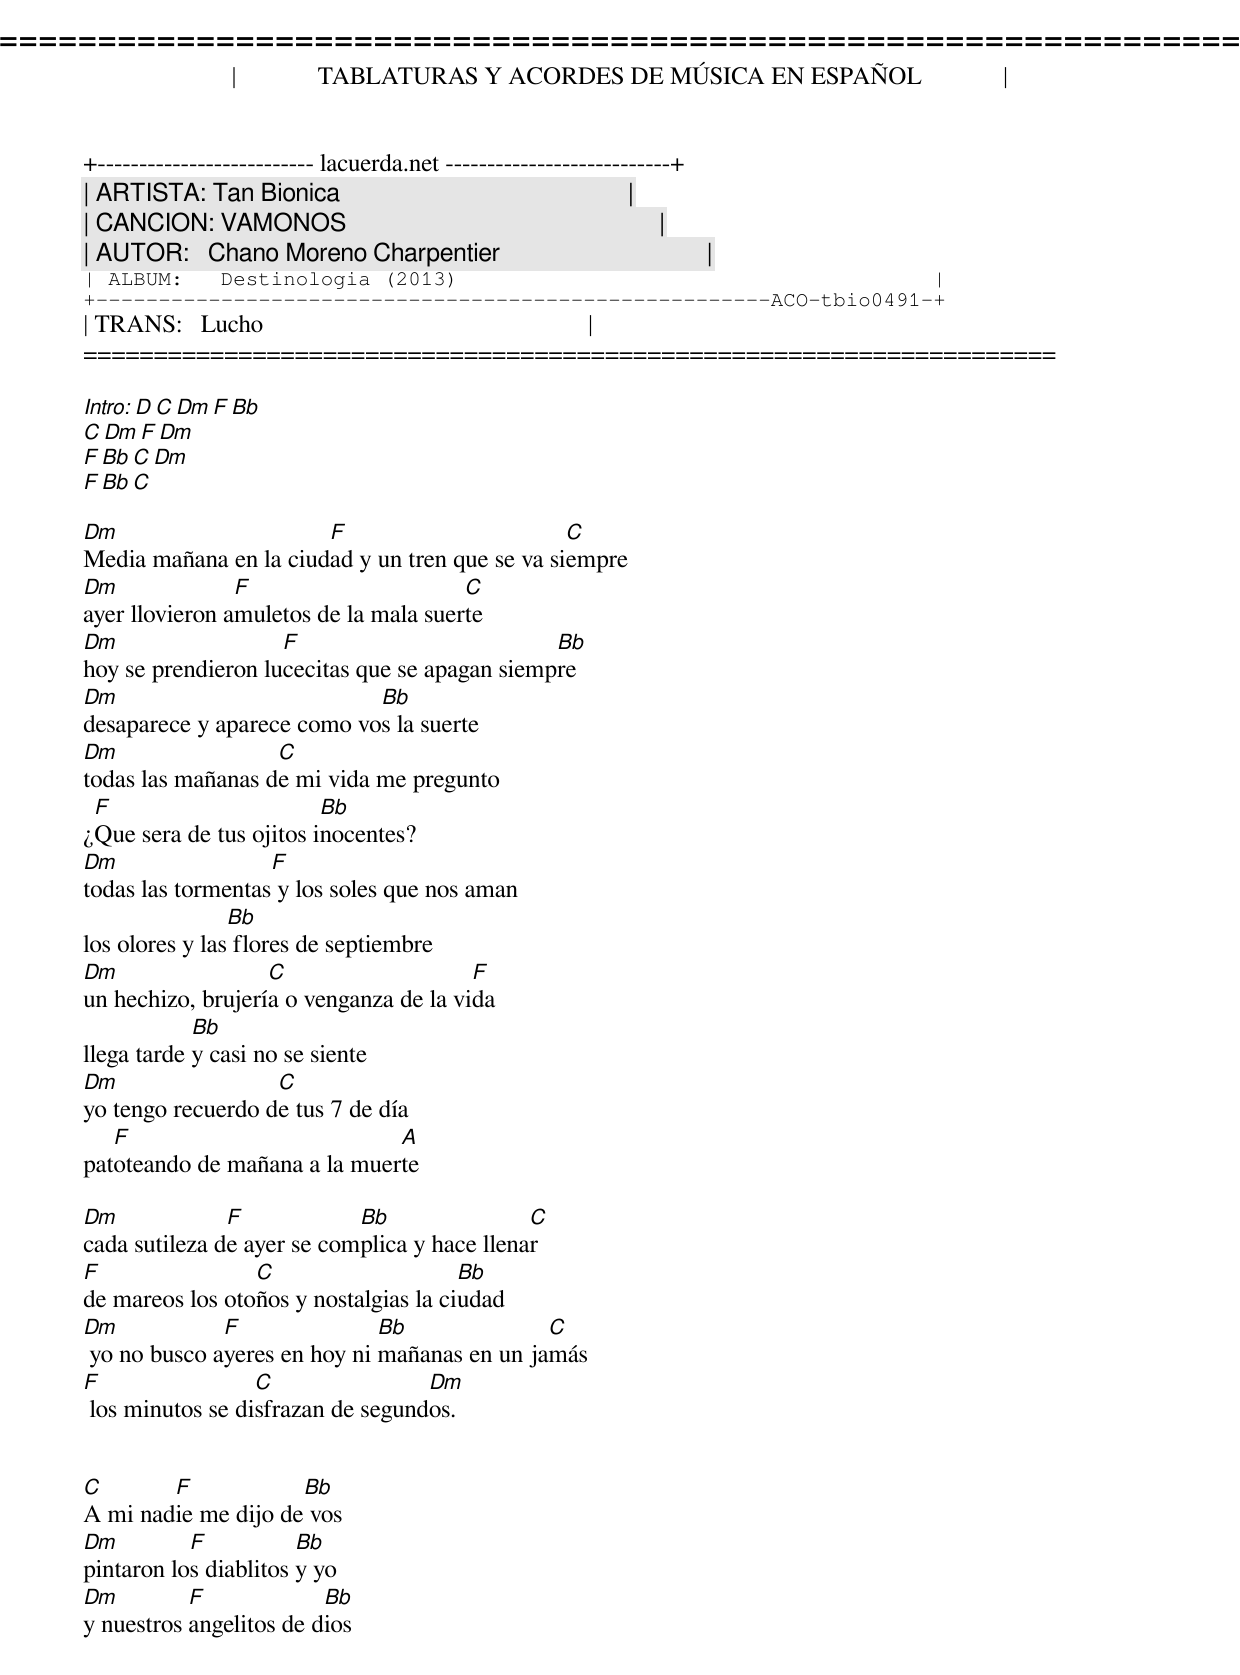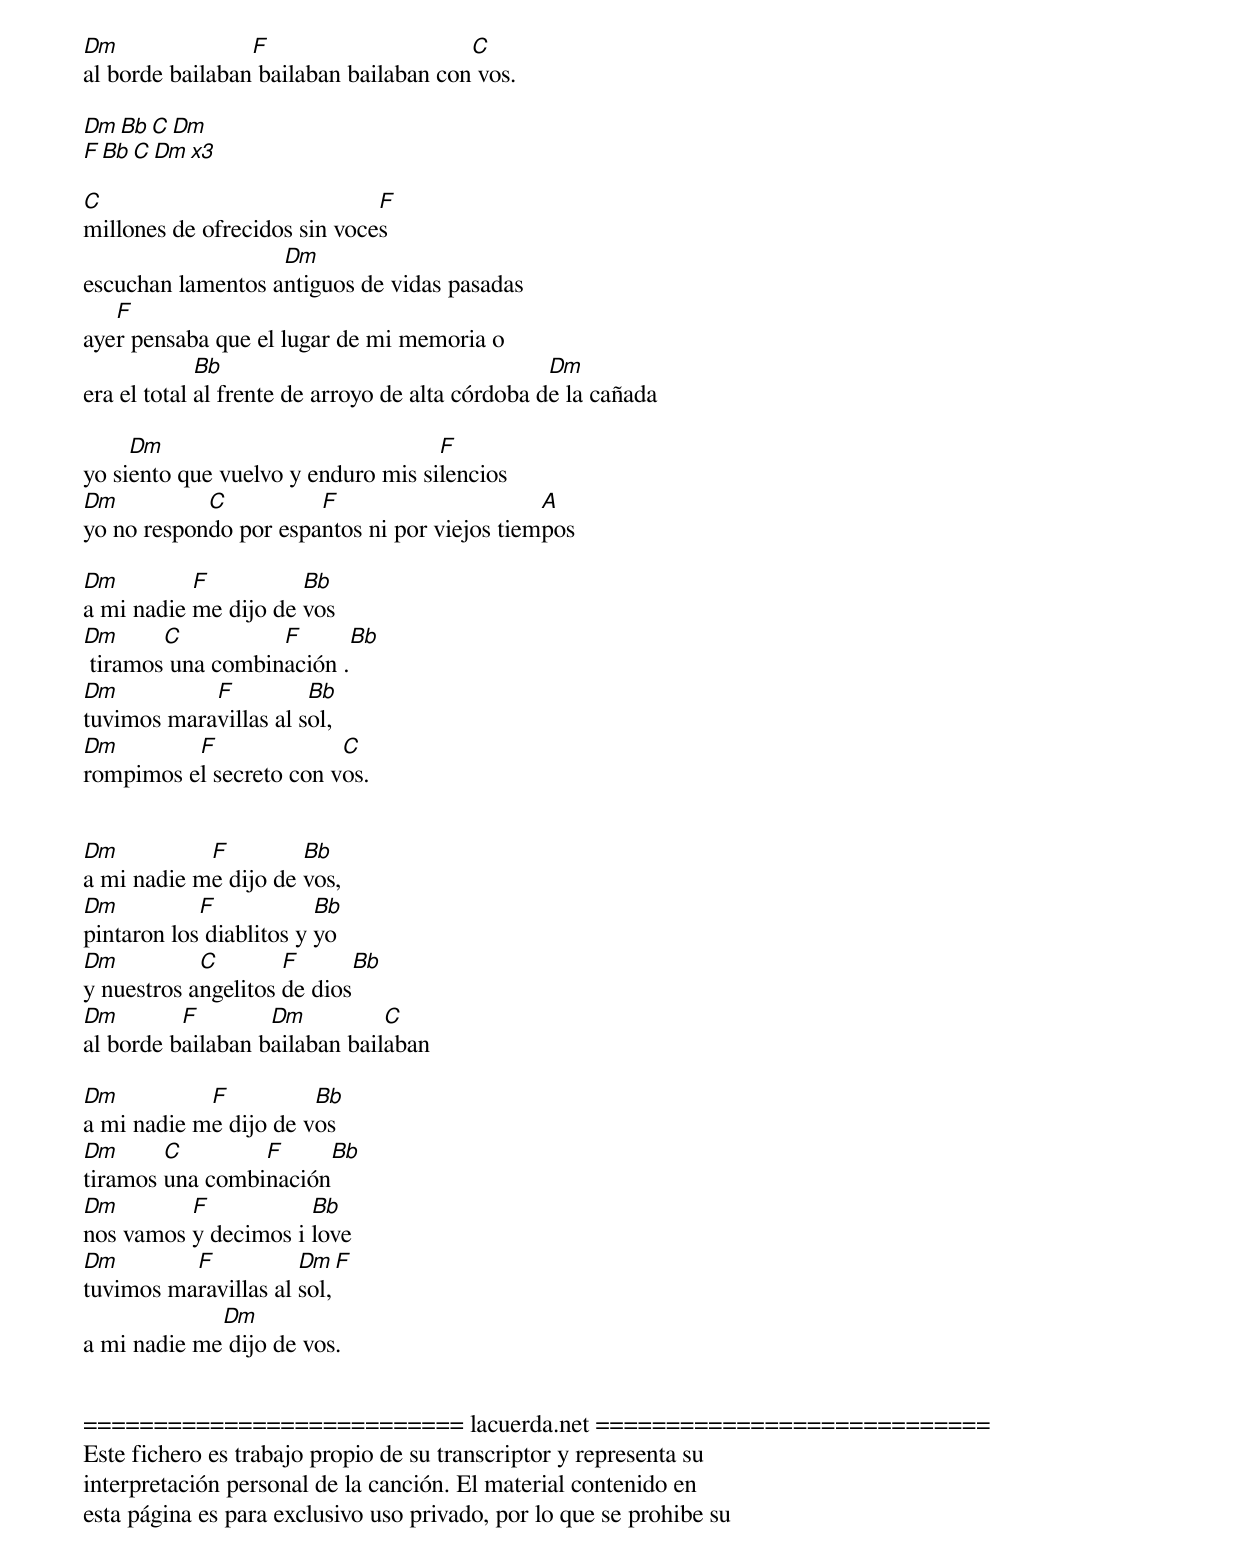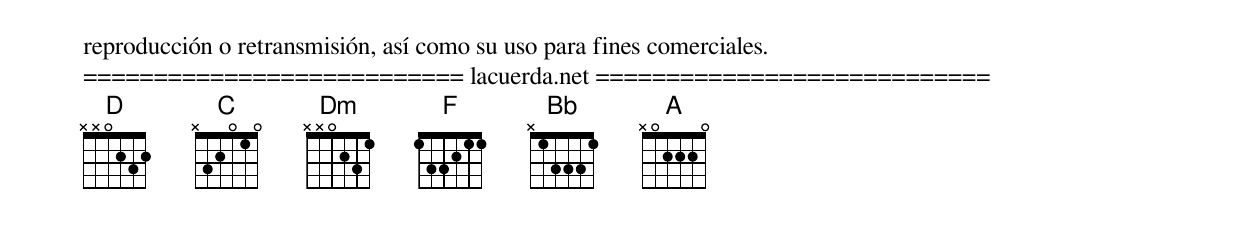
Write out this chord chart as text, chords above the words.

=====================================================================
|             TABLATURAS Y ACORDES DE MÚSICA EN ESPAÑOL             |
+-------------------------- lacuerda.net ---------------------------+
| ARTISTA: Tan Bionica                                              |
| CANCION: VAMONOS                                                  |
| AUTOR:   Chano Moreno Charpentier                                 |
| ALBUM:   Destinologia (2013)                                      |
+------------------------------------------------------ACO-tbio0491-+
| TRANS:   Lucho                                                    |
=====================================================================

Intro: D C Dm F Bb
       C Dm F Dm
       F Bb C Dm
       F Bb C

Dm                     F                        C
Media mañana en la ciudad y un tren que se va siempre
Dm              F                      C
ayer llovieron amuletos de la mala suerte
Dm                  F                          Bb
hoy se prendieron lucecitas que se apagan siempre
Dm                          Bb
desaparece y aparece como vos la suerte
Dm                 C
todas las mañanas de mi vida me pregunto
 F                       Bb
¿Que sera de tus ojitos inocentes?
Dm                 F
todas las tormentas y los soles que nos aman
                Bb
los olores y las flores de septiembre
Dm                 C                    F
un hechizo, brujería o venganza de la vida
            Bb
llega tarde y casi no se siente
Dm                 C
yo tengo recuerdo de tus 7 de día
   F                          A
patoteando de mañana a la muerte

Dm             F            Bb                C
cada sutileza de ayer se complica y hace llenar
F                C                     Bb
de mareos los otoños y nostalgias la ciudad
Dm            F               Bb              C
 yo no busco ayeres en hoy ni mañanas en un jamás
F                 C                Dm
 los minutos se disfrazan de segundos.


C       F            Bb
A mi nadie me dijo de vos
Dm         F           Bb
pintaron los diablitos y yo
Dm         F             Bb
y nuestros angelitos de dios
Dm               F                     C
al borde bailaban bailaban bailaban con vos.

Dm Bb C Dm
F Bb C Dm       x3

C                             F
millones de ofrecidos sin voces
                   Dm
escuchan lamentos antiguos de vidas pasadas
   F
ayer pensaba que el lugar de mi memoria o
             Bb                                   Dm
era el total al frente de arroyo de alta córdoba de la cañada

     Dm                             F
yo siento que vuelvo y enduro mis silencios
Dm          C          F                      A
yo no respondo por espantos ni por viejos tiempos

Dm         F          Bb
a mi nadie me dijo de vos
Dm      C          F          Bb
 tiramos una combinación .
Dm          F          Bb
tuvimos maravillas al sol,
Dm        F              C
rompimos el secreto con vos.


Dm          F         Bb
a mi nadie me dijo de vos,
Dm          F            Bb
pintaron los diablitos y yo
Dm          C        F        Bb
y nuestros angelitos de dios
Dm        F        Dm          C
al borde bailaban bailaban bailaban

Dm          F          Bb
a mi nadie me dijo de vos
Dm      C        F         Bb
tiramos una combinación
Dm        F           Bb
nos vamos y decimos i love
Dm        F           Dm      F
tuvimos maravillas al sol,
             Dm
a mi nadie me dijo de vos.


=========================== lacuerda.net ============================
Este fichero es trabajo propio de su transcriptor y representa su
interpretación personal de la canción. El material contenido en
esta página es para exclusivo uso privado, por lo que se prohibe su
reproducción o retransmisión, así como su uso para fines comerciales.
=========================== lacuerda.net ============================
